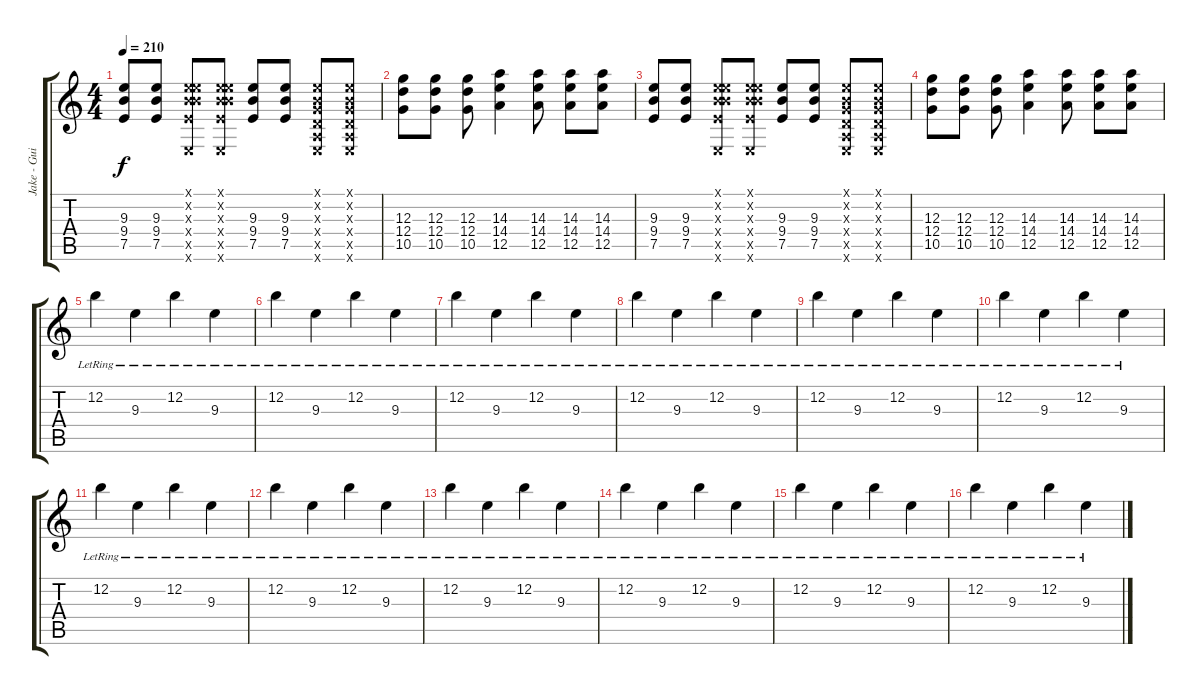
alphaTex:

\track ("Jake - Guitar 1" "Jake - Gui") {instrument distortionguitar}
\staff {score tabs}
\tuning (E4 B3 G3 D3 A2 E2) {hide}
\ts (4 4)
\tempo 210
\clef g2
\ks c
(9.3 9.4 7.5).8{dy f} (9.3 9.4 7.5).8 (0.1{x} 0.2{x} 9.3{x} 9.4{x} 7.5{x} 0.6{x}).8 (0.1{x} 0.2{x} 9.3{x} 9.4{x} 7.5{x} 0.6{x}).8 (9.3 9.4 7.5).8 (9.3 9.4 7.5).8 (0.1{x} 0.2{x} 0.3{x} 0.4{x} 0.5{x} 0.6{x}).8 (0.1{x} 0.2{x} 0.3{x} 0.4{x} 0.5{x} 0.6{x}).8 |
(12.3 12.4 10.5).8 (12.3 12.4 10.5).8 (12.3 12.4 10.5).8 (14.3 14.4 12.5).4 (14.3 14.4 12.5).8 (14.3 14.4 12.5).8 (14.3 14.4 12.5).8 |
(9.3 9.4 7.5).8 (9.3 9.4 7.5).8 (0.1{x} 0.2{x} 9.3{x} 9.4{x} 7.5{x} 0.6{x}).8 (0.1{x} 0.2{x} 9.3{x} 9.4{x} 7.5{x} 0.6{x}).8 (9.3 9.4 7.5).8 (9.3 9.4 7.5).8 (0.1{x} 0.2{x} 0.3{x} 0.4{x} 0.5{x} 0.6{x}).8 (0.1{x} 0.2{x} 0.3{x} 0.4{x} 0.5{x} 0.6{x}).8 |
(12.3 12.4 10.5).8 (12.3 12.4 10.5).8 (12.3 12.4 10.5).8 (14.3 14.4 12.5).4 (14.3 14.4 12.5).8 (14.3 14.4 12.5).8 (14.3 14.4 12.5).8 |
12.2{lr}.4 9.3{lr}.4 12.2{lr}.4 9.3{lr}.4 |
12.2{lr}.4 9.3{lr}.4 12.2{lr}.4 9.3{lr}.4 |
12.2{lr}.4 9.3{lr}.4 12.2{lr}.4 9.3{lr}.4 |
12.2{lr}.4 9.3{lr}.4 12.2{lr}.4 9.3{lr}.4 |
12.2{lr}.4 9.3{lr}.4 12.2{lr}.4 9.3{lr}.4 |
12.2{lr}.4 9.3{lr}.4 12.2{lr}.4 9.3{lr}.4 |
12.2{lr}.4 9.3{lr}.4 12.2{lr}.4 9.3{lr}.4 |
12.2{lr}.4 9.3{lr}.4 12.2{lr}.4 9.3{lr}.4 |
12.2{lr}.4 9.3{lr}.4 12.2{lr}.4 9.3{lr}.4 |
12.2{lr}.4 9.3{lr}.4 12.2{lr}.4 9.3{lr}.4 |
12.2{lr}.4 9.3{lr}.4 12.2{lr}.4 9.3{lr}.4 |
12.2{lr}.4 9.3{lr}.4 12.2{lr}.4 9.3{lr}.4
